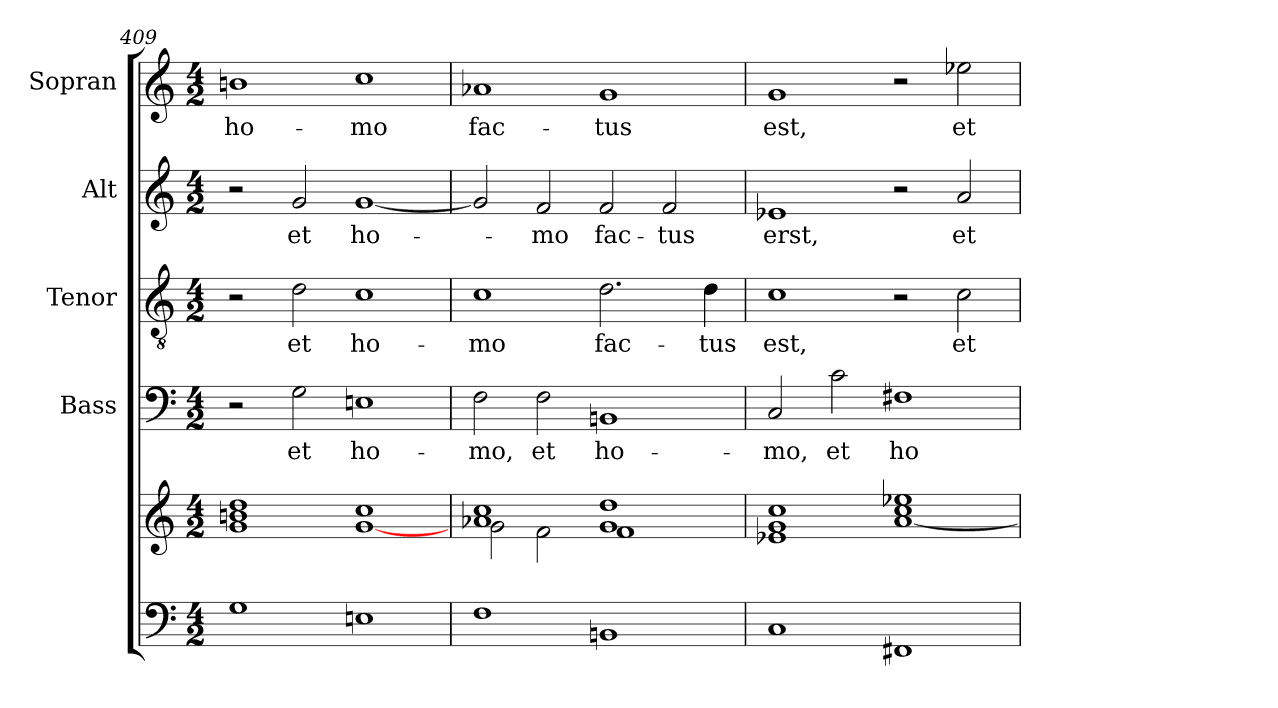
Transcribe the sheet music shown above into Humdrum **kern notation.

**kern	**kern	**kern	**text	**kern	**text	**kern	**text	**kern	**text
*part5	*part5	*part4	*part4	*part3	*part3	*part2	*part2	*part1	*part1
*staff6	*staff5	*staff4	*staff4	*staff3	*staff3	*staff2	*staff2	*staff1	*staff1
*	*	*I"Bass	*	*I"Tenor	*	*I"Alt	*	*I"Sopran	*
*	*	*I'B.	*	*I'T.	*	*I'A.	*	*I'S.	*
*clefF4	*clefG2	*clefF4	*	*clefGv2	*	*clefG2	*	*clefG2	*
*k[]	*k[]	*k[]	*	*k[]	*	*k[]	*	*k[]	*
*C:	*C:	*C:	*	*C:	*	*C:	*	*C:	*
*M4/2	*M4/2	*M4/2	*	*M4/2	*	*M4/2	*	*M4/2	*
=409	=409	=409	=409	=409	=409	=409	=409	=409	=409
!	!	!	!	!	!	!	!	!	!LO:LY:b
1G	1g 1bn 1dd	2r	.	2r	.	2r	.	1bn	ho-
!	!	!	!LO:LY:b	!	!LO:LY:b	!	!LO:LY:b	!	!
.	.	2G\	et	2d\	et	2g/	et	.	.
!	!	!	!LO:LY:b	!	!LO:LY:b	!	!LO:LY:b	!	!LO:LY:b
1En	[1g 1cc	1En	ho-	1c	ho-	[1g	ho-	1cc	-mo
=410	=410	=410	=410	=410	=410	=410	=410	=410	=410
*	*^	*	*	*	*	*	*	*	*
!	!	!	!	!LO:LY:b	!	!LO:LY:b	!	!	!	!LO:LY:b
1F	1a-X 1cc	2g\	2F\	-mo,	1c	-mo	2g/]	.	1a-X	fac-
!	!	!	!	!LO:LY:b	!	!	!	!LO:LY:b	!	!
.	.	2f\	2F\	et	.	.	2f/	-mo	.	.
!	!	!	!	!LO:LY:b	!	!LO:LY:b	!	!LO:LY:b	!	!LO:LY:b
1BBn	1g 1dd	1f	1BBn	ho-	2.d\	fac-	2f/	fac-	1g	-tus
!	!	!	!	!	!	!	!	!LO:LY:b	!	!
.	.	.	.	.	.	.	2f/	-tus	.	.
!	!	!	!	!	!	!LO:LY:b	!	!	!	!
.	.	.	.	.	4d\	-tus	.	.	.	.
*	*v	*v	*	*	*	*	*	*	*	*
=411	=411	=411	=411	=411	=411	=411	=411	=411	=411
!	!	!	!LO:LY:b	!	!LO:LY:b	!	!LO:LY:b	!	!LO:LY:b
1C	1e-X 1g 1cc	2C/	-mo,	1c	est,	1e-X	erst,	1g	est,
!	!	!	!LO:LY:b	!	!	!	!	!	!
.	.	2c\	et	.	.	.	.	.	.
!	!	!	!LO:LY:b	!	!	!	!	!	!
1FF#X	[<1a 1cc 1ee-X	1F#X	ho-	2r	.	2r	.	2r	.
!	!	!	!	!	!LO:LY:b	!	!LO:LY:b	!	!LO:LY:b
.	.	.	.	2c\	et	2a/	et	2ee-X\	et
=	=	=	=	=	=	=	=	=	=
*-	*-	*-	*-	*-	*-	*-	*-	*-	*-
